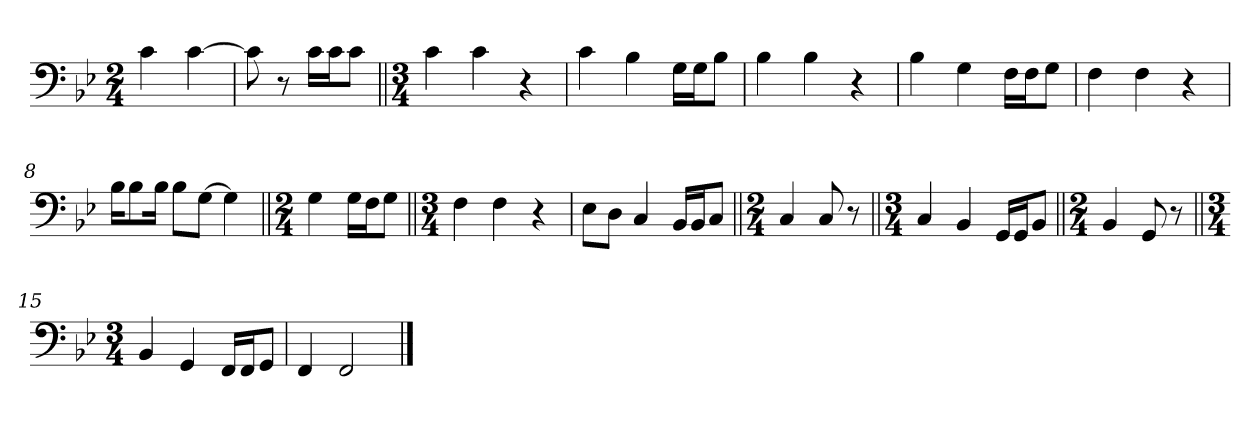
**kern
*part1
*staff1
*clefF4
*k[b-e-]
*M2/4
=1
4c\
[4c\
=2
8c\]
8r
16c\LL
16c\J
8c\J
=3||
*M3/4
4c\
4c\
4r
=4
4c\
4B-\
16G\LL
16G\J
8B-\J
=5
4B-\
4B-\
4r
=6
4B-\
4G\
16F\LL
16F\J
8G\J
=7
4F\
4F\
4r
=8
16B-\KL
8B-\
16B-\Jk
8B-\L
[8G\J
4G\]
=9||
*M2/4
4G\
16G\LL
16F\J
8G\J
=10||
*M3/4
4F\
4F\
4r
=11
8E-\L
8D\J
4C/
16BB-/LL
16BB-/J
8C/J
=12||
*M2/4
4C/
8C/
8r
=13||
*M3/4
4C/
4BB-/
16GG/LL
16GG/J
8BB-/J
=14||
*M2/4
4BB-/
8GG/
8r
=15||
*M3/4
4BB-/
4GG/
16FF/LL
16FF/J
8GG/J
=16
4FF/
2FF/
==
*-
